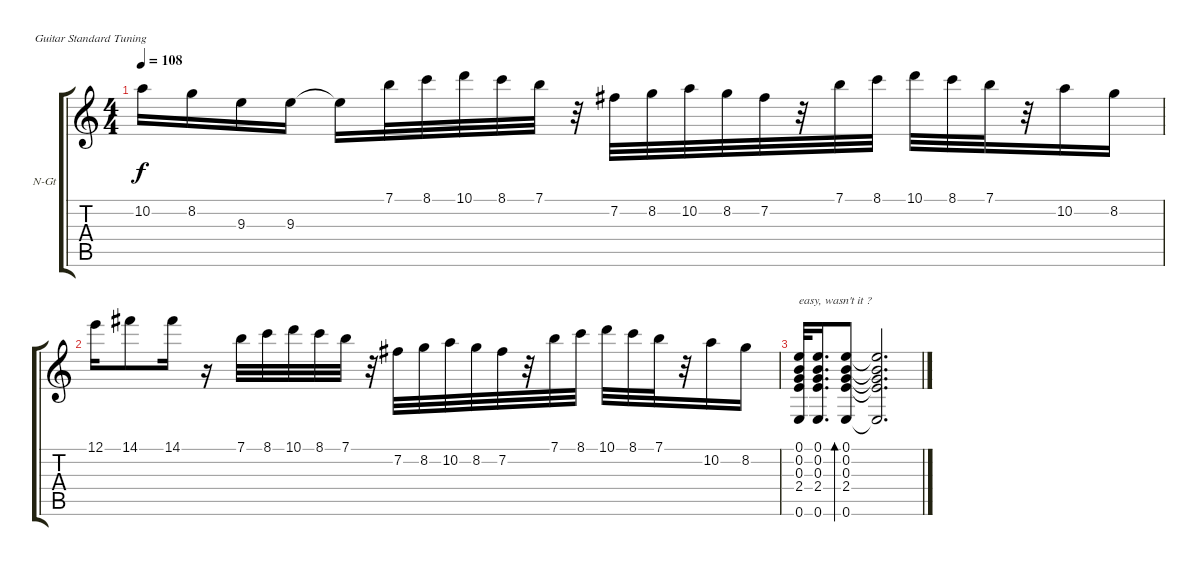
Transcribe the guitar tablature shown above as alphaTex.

\bracketExtendMode groupsimilarinstruments
\firstSystemTrackNameOrientation horizontal
\otherSystemsTrackNameOrientation horizontal
\track ("Al Di Meola" "N-Gt") {instrument acousticguitarnylon}
\staff {score tabs}
\tuning (E4 B3 G3 D3 A2 E2)
\ts (4 4)
\tempo 108
\clef g2
\ks c
10.2.16{dy f} 8.2.16 9.3.16 9.3.16 9.3{t}.16 7.1.32 8.1.32 10.1.32 8.1.32 7.1.32 r.32 7.2.32 8.2.32 10.2.32 8.2.32 7.2.32 r.32 7.1.32 8.1.32 10.1.32 8.1.32 7.1.32 r.32 10.2.16 8.2.16 |
12.1.16 14.1.8 14.1.16 r.16 7.1.32 8.1.32 10.1.32 8.1.32 7.1.32 r.32 7.2.32 8.2.32 10.2.32 8.2.32 7.2.32 r.32 7.1.32 8.1.32 10.1.32 8.1.32 7.1.32 r.32 10.2.16 8.2.16 |
(0.1 0.2 0.3 2.4 0.6).32{txt "easy, wasn't it ?"} (0.1 0.2 0.3 2.4 0.6).16{d} (0.1 0.2 0.3 2.4 0.6).8{bd 60} (0.1{t} 0.2{t} 0.3{t} 2.4{t} 0.6{t}).2{d}
